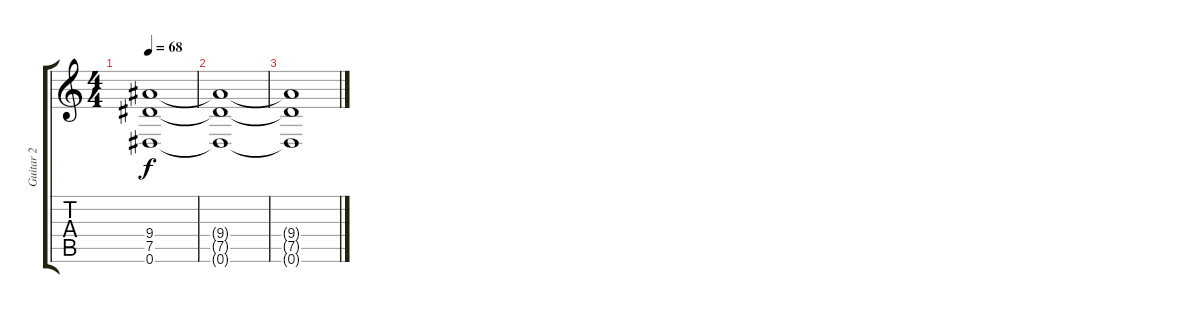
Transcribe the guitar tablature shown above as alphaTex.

\track ("Guitar 2" "Guitar 2") {instrument overdrivenguitar}
\staff {score tabs}
\tuning (Eb4 Bb3 Gb3 Db3 Ab2 Eb2) {hide}
\ts (4 4)
\tempo 68
\clef g2
\ks c
(9.4{t} 7.5{t} 0.6{t}).1{dy f} |
(9.4{t} 7.5{t} 0.6{t}).1 |
(9.4{t} 7.5{t} 0.6{t}).1{volume 0}
